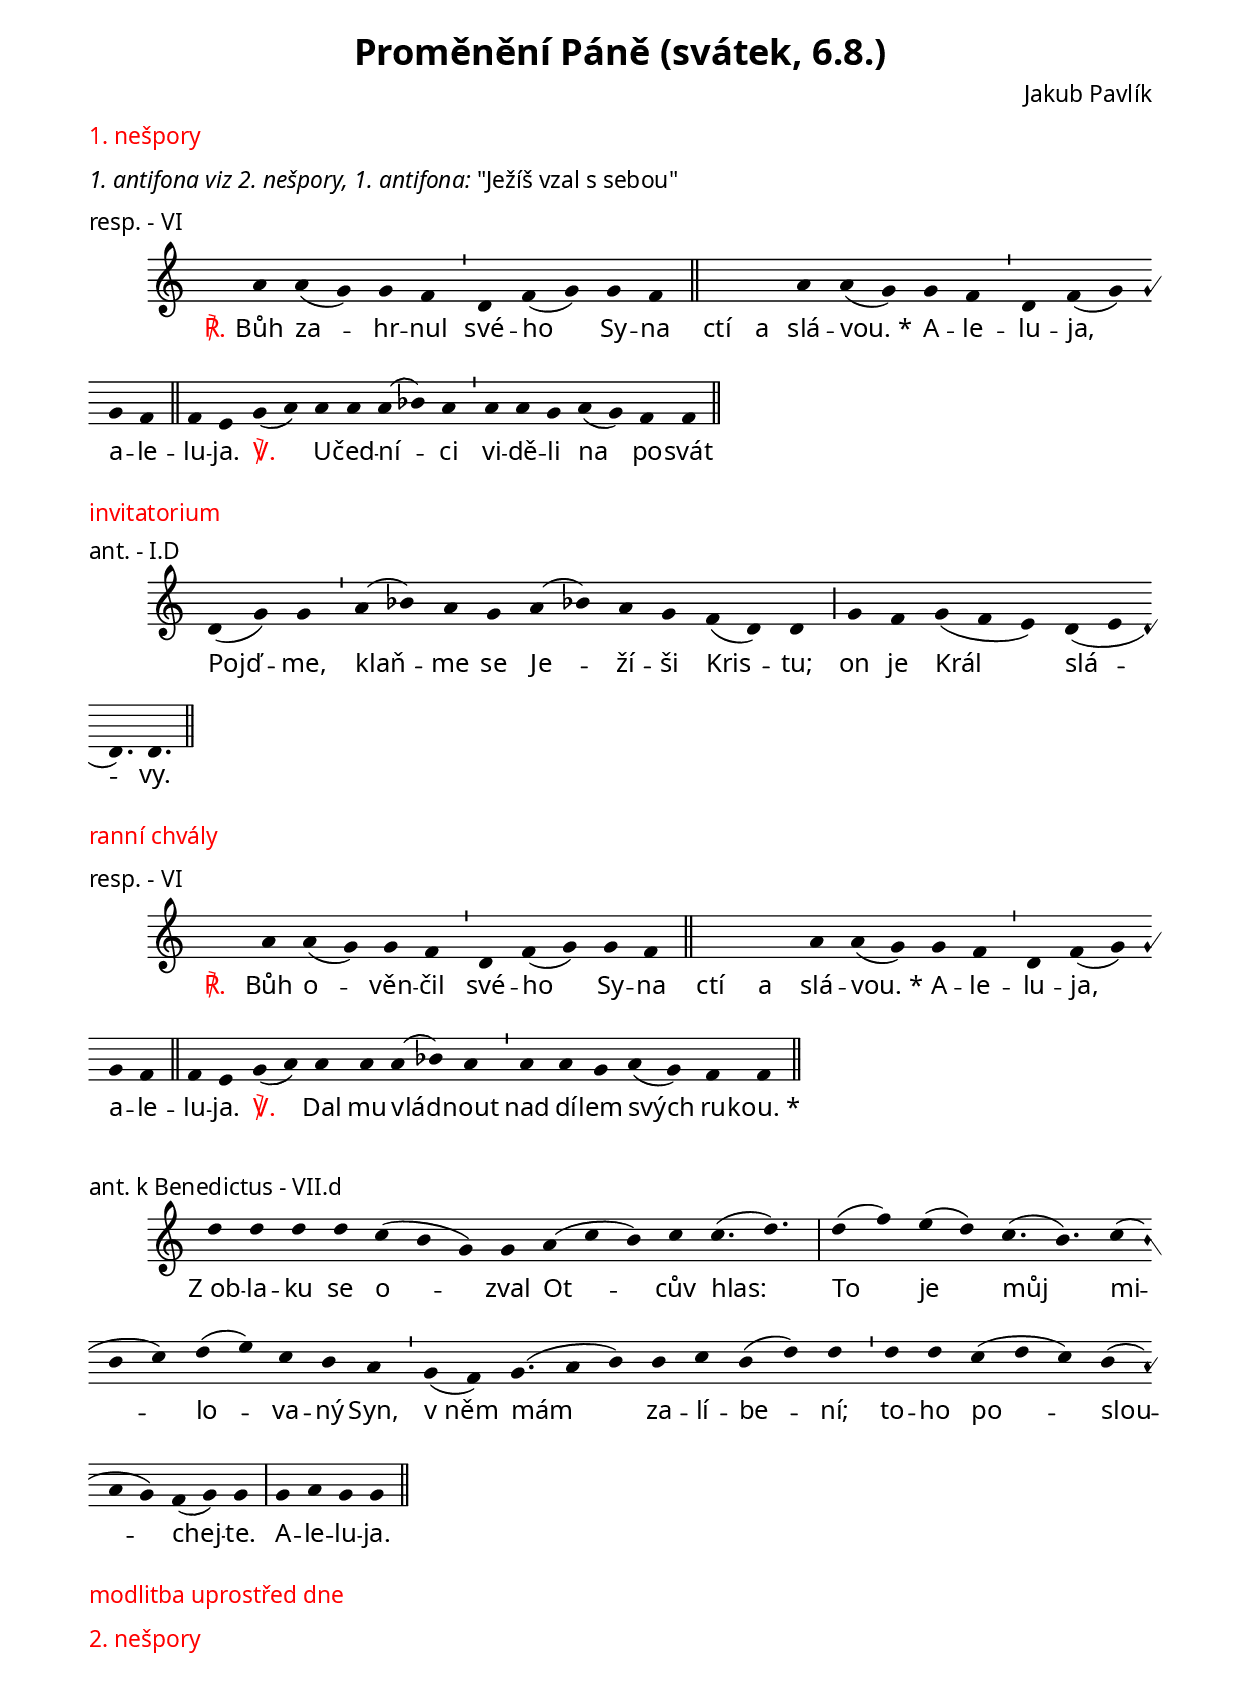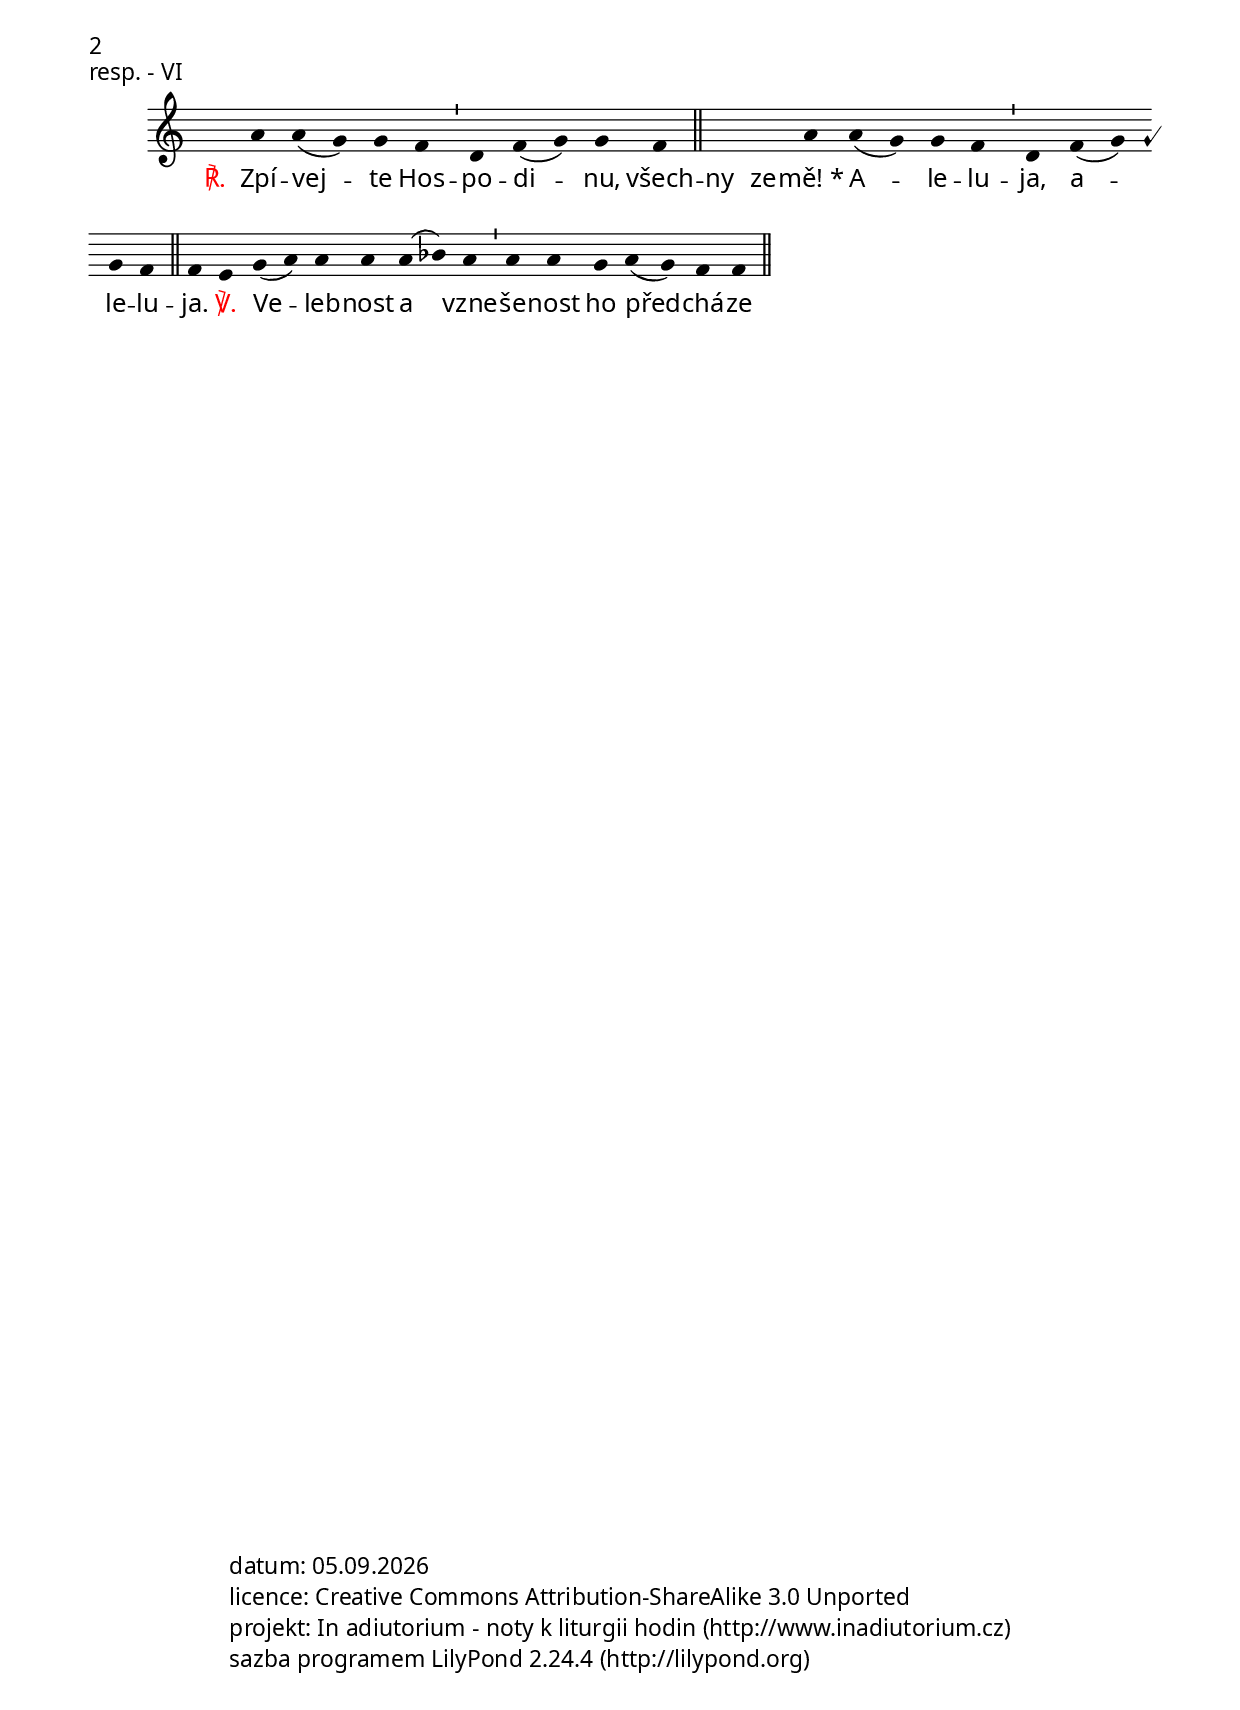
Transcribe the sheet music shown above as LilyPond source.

\version "2.15.37"

\header {
  title = "Proměnění Páně (svátek, 6.8.)"
  composer = "Jakub Pavlík"
}

\include "../spolecne.ly"
\include "../dilyresponsorii.ly"

\markup {\nadpisHodinka {"1. nešpory"}}

\markup\italic{1. antifona viz 2. nešpory, 1. antifona: \upright{"\"Ježíš vzal s sebou\""}}

\score {
  \relative c' {
    \choralniRezim
    
  }
  \addlyrics {
    U -- čed -- ní -- ci vi -- dě -- li Moj -- ží -- še a E -- li -- á -- še,
    jak roz -- mlou -- va -- jí s_Je -- ží -- šem.
  }
  \header {
    quid = "2. ant."
    modus = ""
    differentia = "" 
    psalmus = "Žalm 117"
    id = ""
    piece = \markup {\sestavTitulek}
  }
}

\score {
  \relative c' {
    \choralniRezim
    
  }
  \addlyrics {
    Pa -- ne, je dob -- ře, že jsme ta -- dy.
    Chceš -- li, po -- sta -- ví -- me tu tři sta -- ny:
    je -- den to -- bě,
    je -- den Moj -- ží -- šo -- vi
    a je -- den E -- li -- á -- šo -- vi.
  }
  \header {
    quid = "3. ant."
    modus = ""
    differentia = "" 
    psalmus = "Zj 19"
    id = ""
    piece = \markup {\sestavTitulek}
  }
}

\score {
  \relative c' {
    \choralniRezim
    
    % R
    \neviditelna f
    \respVIalelujaResponsum \barFinalis
    % V
    \neviditelna f
    
    % R
    \neviditelna a
    \respVIalelujaResponsum \barFinalis
    % Slava
    \respVIalelujaDoxologie \barFinalis
  }
  \addlyrics {
    \Response Bůh za -- hr -- nul své -- ho Sy -- na ctí a slá -- vou._* \textRespAleluja
    \Verse U -- čed -- ní -- ci vi -- dě -- li na po -- svát -- né ho -- ře
    Kris -- to -- vu le -- leb -- nost._*
    \Response \textRespAleluja
    \textRespDoxologie
  }
  \header {
    quid = "resp."
    modus = "VI"
    id = ""
    piece = \markup {\sestavTitulekResp}
  }
} 

\score {
  \relative c' {
    \choralniRezim
    
  }
  \addlyrics {
    Je -- žíš Kris -- tus zje -- vil na vy -- so -- ké ho -- ře svou slá -- vu;
    on je od -- lesk Bo -- ha Ot -- ce
    a vý -- raz -- ná po -- do -- ba je -- ho pod -- sta -- ty,
    on všech -- no u -- dr -- žu -- je svým moc -- ným slo -- vem.
  }
  \header {
    quid = "ant. k Magnificat"
    modus = ""
    differentia = "" 
    psalmus = ""
    id = ""
    piece = \markup {\sestavTitulekBezZalmu}
  }
}

\markup {\nadpisHodinka {"invitatorium"}}

\score {
  \relative c' {
    \choralniRezim
    d4( g) g \barMin a( bes) a g a( bes) a g f( d) d \barMaior
    g f g( f e) d( e d4.) d \barFinalis
  }
  \addlyrics {
    Pojď -- me, klaň -- me se Je -- ží -- ši Kris -- tu;
    on je Král slá -- vy.
  }
  \header {
    quid = "ant."
    modus = "I"
    differentia = "D" 
    psalmus = ""
    id = ""
    fons = "melodie z invitatoria slavnosti Krista Krále; text upraven"
    piece = \markup {\sestavTitulekBezZalmu}
  }
}

\markup {\nadpisHodinka {"ranní chvály"}}

\score {
  \relative c' {
    \choralniRezim
    
  }
  \addlyrics {
    Je -- ží -- šo -- va tvář zá -- ři -- la ja -- ko slun -- ce
    a je -- ho šat o -- sl -- ni -- vě zbě -- lel.
  }
  \header {
    quid = "1. ant."
    modus = ""
    differentia = "" 
    psalmus = "Žalm 63"
    id = ""
    piece = \markup {\sestavTitulek}
  }
}

\score {
  \relative c' {
    \choralniRezim
    
  }
  \addlyrics {
    Moj -- žíš a E -- li -- áš mě -- li ú -- čast na slá -- vě pro -- mě -- ně -- né -- ho Pá -- na;
    sly -- še -- li Ot -- co -- vo svě -- dec -- tví
    a mlu -- vi -- li o smr -- ti,
    kte -- rou měl Je -- žíš pod -- stou -- pit.
  }
  \header {
    quid = "2. ant."
    modus = ""
    differentia = "" 
    psalmus = "Dan 3-III"
    id = ""
    piece = \markup {\sestavTitulek}
  }
}

\score {
  \relative c' {
    \choralniRezim
    
  }
  \addlyrics {
    Moj -- žíš, před -- sta -- vi -- tel Zá -- ko -- na,
    a E -- li -- áš, zá -- stup -- ce pro -- ro -- ků,
    se zje -- vi -- li ve slá -- vě
    a roz -- mlou -- va -- li s_Je -- ží -- šem.
  }
  \header {
    quid = "3. ant."
    modus = ""
    differentia = "" 
    psalmus = "Žalm 149"
    id = ""
    piece = \markup {\sestavTitulek}
  }
}

\score {
  \relative c' {
    \choralniRezim
    
    % R
    \neviditelna f
    \respVIalelujaResponsum \barFinalis
    % V
    \neviditelna f
    
    % R
    \neviditelna a
    \respVIalelujaResponsum \barFinalis
    % Slava
    \respVIalelujaDoxologie \barFinalis
  }
  \addlyrics {
    \Response Bůh o -- věn -- čil své -- ho Sy -- na ctí a slá -- vou._* \textRespAleluja
    \Verse Dal mu vlád -- nout nad dí -- lem svých ru -- kou._*
    \Response \textRespAleluja
    \textRespDoxologie
  }
  \header {
    quid = "resp."
    modus = "VI"
    id = ""
    piece = \markup {\sestavTitulekResp}
  }
} 

\score {
  \relative c'' {
    \choralniRezim
    d4 d d d c( b g) g a( c b) c c4.( d) \barMax
    d4( f) e( d) c4.( b) c4( b c) d( e) c b a \barMin
    g4( f) g4.( a4 b) b c b( d) d \barMin
    d d c( d c) b( a g) f( g) g \barMax
    g a g g \barFinalis
  }
  \addlyrics {
    Z_ob -- la -- ku se o -- zval Ot -- cův hlas:
    To je můj mi -- lo -- va -- ný Syn,
    v_něm mám za -- lí -- be -- ní;
    to -- ho po -- slou -- chej -- te.
    A -- le -- lu -- ja.
  }
  \header {
    quid = "ant. k Benedictus"
    modus = "VII"
    differentia = "d" 
    psalmus = ""
    fons = "Křtu Páně, 2. nešp., 1. ant."
    piece = \markup {\sestavTitulekBezZalmu}
  }
}

\markup {\nadpisHodinka {"modlitba uprostřed dne"}}

\score {
  \relative c' {
    \choralniRezim
    
  }
  \addlyrics {
    Je -- žíš se u -- ká -- zal ve slá -- vě
    me -- zi Moj -- ží -- šem a E -- li -- á -- šem,
    a -- by měl svě -- dec -- tví Zá -- ko -- na a pro -- ro -- ků.
  }
  \header {
    quid = "ant. dopoledne"
    modus = ""
    differentia = "" 
    psalmus = ""
    id = ""
    piece = \markup {\sestavTitulekBezZalmu}
  }
}

\score {
  \relative c' {
    \choralniRezim
    
  }
  \addlyrics {
    Náš spa -- si -- tel Je -- žíš Kris -- tus
    nám v_e -- van -- ge -- li -- u při -- ne -- sl svět -- lo ne -- po -- mí -- je -- jí -- cí -- ho ži -- vo -- ta.
  }
  \header {
    quid = "ant. v poledne"
    modus = ""
    differentia = "" 
    psalmus = ""
    id = ""
    piece = \markup {\sestavTitulekBezZalmu}
  }
}

\score {
  \relative c' {
    \choralniRezim
    
  }
  \addlyrics {
    Když u -- čed -- ní -- ci u -- sly -- še -- li hlas z_ob -- la -- ku,
    pad -- li na tvář k_ze -- mi
    a vel -- mi se bá -- li.
  }
  \header {
    quid = "ant. odpoledne"
    modus = ""
    differentia = "" 
    psalmus = ""
    id = ""
    piece = \markup {\sestavTitulekBezZalmu}
  }
}

\markup {\nadpisHodinka {"2. nešpory"}}

\score {
  \relative c' {
    \choralniRezim
    
  }
  \addlyrics {
    Je -- žíš vzal s_se -- bou Pet -- ra, Ja -- ku -- ba a Ja -- na,
    vy -- ve -- dl je na vy -- so -- kou ho -- ru
    a u -- ká -- zal se jim ve slá -- vě.
  }
  \header {
    quid = "1. ant."
    modus = ""
    differentia = "" 
    psalmus = "Žalm 111"
    id = ""
    piece = \markup {\sestavTitulek}
  }
}

\score {
  \relative c' {
    \choralniRezim
    
  }
  \addlyrics {
    Za -- stí -- nil je svět -- lý ob -- lak
    a z_ob -- la -- ku se o -- zval Ot -- cův hlas:
    To je můj mi -- lo -- va -- ný Syn,
    v něm mám za -- lí -- be -- ní.
  }
  \header {
    quid = "2. ant."
    modus = ""
    differentia = "" 
    psalmus = "Žalm 121"
    id = ""
    piece = \markup {\sestavTitulek}
  }
}

\score {
  \relative c' {
    \choralniRezim
    
  }
  \addlyrics {
    Když se -- stu -- po -- va -- li s_ho -- ry,
    při -- ká -- zal jim Je -- žíš,
    a -- by ni -- ko -- mu ne -- vy -- pra -- vo -- va -- li o tom, co vi -- dě -- li,
    do -- kud Syn člo -- vě -- ka ne -- vsta -- ne z_mrt -- vých.
    A -- le -- lu -- ja.
  }
  \header {
    quid = "3. ant."
    modus = ""
    differentia = "" 
    psalmus = "1Tim 3"
    id = ""
    piece = \markup {\sestavTitulek}
  }
}

\score {
  \relative c' {
    \choralniRezim
    
    % R
    \neviditelna f
    \respVIalelujaResponsum \barFinalis
    % V
    \neviditelna f
    
    % R
    \neviditelna a
    \respVIalelujaResponsum \barFinalis
    % Slava
    \respVIalelujaDoxologie \barFinalis
  }
  \addlyrics {
    \Response Zpí -- vej -- te Hos -- po -- di -- nu, všech -- ny ze -- mě!_* \textRespAleluja
    \Verse Ve -- leb -- nost a vzne -- še -- nost ho před -- chá -- ze -- jí,
    moc a nád -- he -- ra jsou v_je -- ho sva -- ty -- ni._*
    \Response \textRespAleluja
    \textRespDoxologie
  }
  \header {
    quid = "resp."
    modus = "VI"
    id = ""
    piece = \markup {\sestavTitulekResp}
  }
} 

\score {
  \relative c' {
    \choralniRezim
    
  }
  \addlyrics {
    Když u -- čed -- ní -- ci u -- sly -- še -- li hlas z_ob -- la -- ku,
    pad -- li tvá -- ří k_ze -- mi
    a vel -- mi se bá -- li.
    Je -- žíš při -- stou -- pil, do -- tkl se jich a ře -- kl jim:
    Vstaň -- te, ne -- boj -- te se!
    A -- le -- lu -- ja.
  }
  \header {
    quid = "ant. k Magnificat"
    modus = ""
    differentia = "" 
    psalmus = ""
    id = ""
    piece = \markup {\sestavTitulekBezZalmu}
  }
}